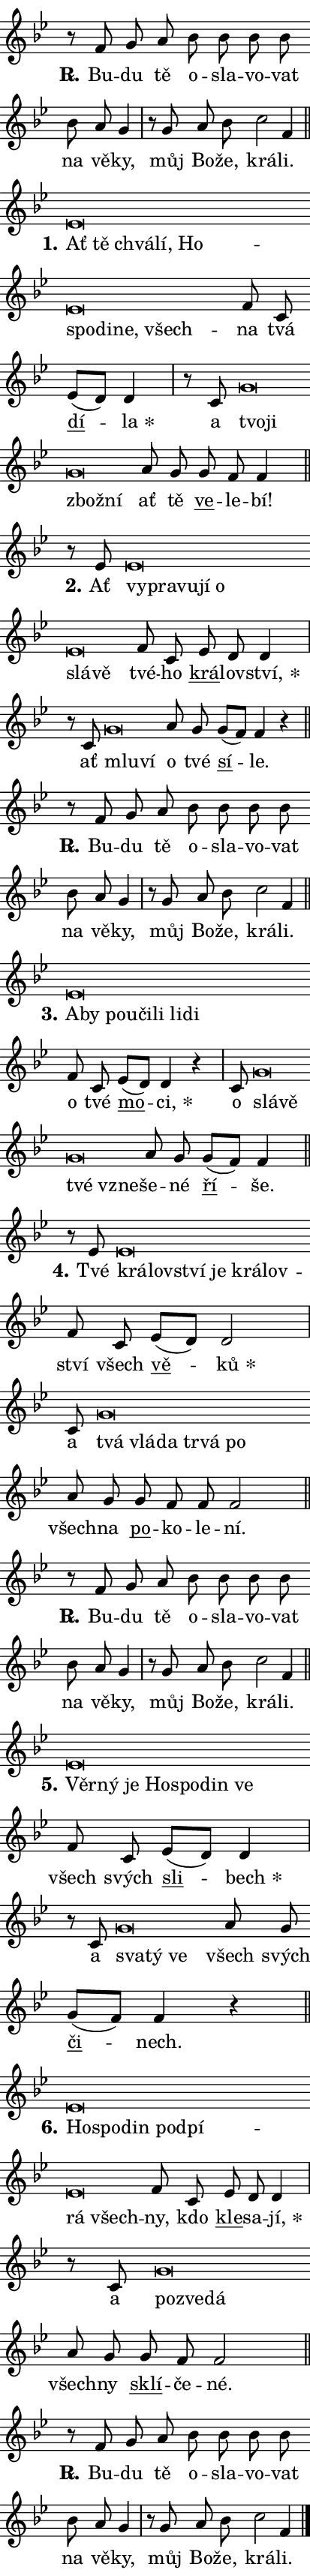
\version "2.24.0"
\header { tagline = "" }
\paper {
  indent = 0\cm
  top-margin = 0\cm
  right-margin = 0\cm
  bottom-margin = 0\cm
  left-margin = 0\cm
  paper-width = 7\cm
  page-breaking = #ly:one-page-breaking
  system-system-spacing.basic-distance = #11
  score-system-spacing.basic-distance = #11
  ragged-last = ##f
}


%% Author: Thomas Morley
%% https://lists.gnu.org/archive/html/lilypond-user/2020-05/msg00002.html
#(define (line-position grob)
"Returns position of @var[grob} in current system:
   @code{'start}, if at first time-step
   @code{'end}, if at last time-step
   @code{'middle} otherwise
"
  (let* ((col (ly:item-get-column grob))
         (ln (ly:grob-object col 'left-neighbor))
         (rn (ly:grob-object col 'right-neighbor))
         (col-to-check-left (if (ly:grob? ln) ln col))
         (col-to-check-right (if (ly:grob? rn) rn col))
         (break-dir-left
           (and
             (ly:grob-property col-to-check-left 'non-musical #f)
             (ly:item-break-dir col-to-check-left)))
         (break-dir-right
           (and
             (ly:grob-property col-to-check-right 'non-musical #f)
             (ly:item-break-dir col-to-check-right))))
        (cond ((eqv? 1 break-dir-left) 'start)
              ((eqv? -1 break-dir-right) 'end)
              (else 'middle))))

#(define (tranparent-at-line-position vctor)
  (lambda (grob)
  "Relying on @code{line-position} select the relevant enry from @var{vctor}.
Used to determine transparency,"
    (case (line-position grob)
      ((end) (not (vector-ref vctor 0)))
      ((middle) (not (vector-ref vctor 1)))
      ((start) (not (vector-ref vctor 2))))))

noteHeadBreakVisibility =
#(define-music-function (break-visibility)(vector?)
"Makes @code{NoteHead}s transparent relying on @var{break-visibility}"
#{
  \override NoteHead.transparent =
    #(tranparent-at-line-position break-visibility)
#})

#(define delete-ledgers-for-transparent-note-heads
  (lambda (grob)
    "Reads whether a @code{NoteHead} is transparent.
If so this @code{NoteHead} is removed from @code{'note-heads} from
@var{grob}, which is supposed to be @code{LedgerLineSpanner}.
As a result ledgers are not printed for this @code{NoteHead}"
    (let* ((nhds-array (ly:grob-object grob 'note-heads))
           (nhds-list
             (if (ly:grob-array? nhds-array)
                 (ly:grob-array->list nhds-array)
                 '()))
           ;; Relies on the transparent-property being done before
           ;; Staff.LedgerLineSpanner.after-line-breaking is executed.
           ;; This is fragile ...
           (to-keep
             (remove
               (lambda (nhd)
                 (ly:grob-property nhd 'transparent #f))
               nhds-list)))
      ;; TODO find a better method to iterate over grob-arrays, similiar
      ;; to filter/remove etc for lists
      ;; For now rebuilt from scratch
      (set! (ly:grob-object grob 'note-heads)  '())
      (for-each
        (lambda (nhd)
          (ly:pointer-group-interface::add-grob grob 'note-heads nhd))
        to-keep))))

hideNotes = {
  \noteHeadBreakVisibility #begin-of-line-visible
}
unHideNotes = {
  \noteHeadBreakVisibility #all-visible
}

% work-around for resetting accidentals
% https://lilypond.org/doc/v2.23/Documentation/notation/displaying-rhythms#unmetered-music
cadenzaMeasure = {
  \cadenzaOff
  \partial 1024 s1024
  \cadenzaOn
}

#(define-markup-command (accent layout props text) (markup?)
  "Underline accented syllable"
  (interpret-markup layout props
    #{\markup \override #'(offset . 4.3) \underline { #text }#}))

responsum = \markup \concat {
  "R" \hspace #-1.05 \path #0.1 #'((moveto 0 0.07) (lineto 0.9 0.8)) \hspace #0.05 "."
}

\layout {
    \context {
        \Staff
        \remove "Time_signature_engraver"
        \override LedgerLineSpanner.after-line-breaking = #delete-ledgers-for-transparent-note-heads
    }
    \context {
        \Voice {
            \override NoteHead.output-attributes = #'((class . "notehead"))
            \override Hairpin.height = #0.55
        }
    }
    \context {
        \Lyrics {
            \override StanzaNumber.output-attributes = #'((class . "stanzanumber"))
            \override LyricSpace.minimum-distance = #0.9
            \override LyricText.font-name = #"TeX Gyre Schola"
            \override LyricText.font-size = 1
            \override StanzaNumber.font-name = #"TeX Gyre Schola Bold"
            \override StanzaNumber.font-size = 1
        }
    }
}

% magnetic-lyrics.ily
%
%   written by
%     Jean Abou Samra <jean@abou-samra.fr>
%     Werner Lemberg <wl@gnu.org>
%
%   adapted by
%     Jiri Hon <jiri.hon@gmail.com>
%
% Version 2022-Apr-15

% https://www.mail-archive.com/lilypond-user@gnu.org/msg149350.html

#(define (Left_hyphen_pointer_engraver context)
   "Collect syllable-hyphen-syllable occurrences in lyrics and store
them in properties.  This engraver only looks to the left.  For
example, if the lyrics input is @code{foo -- bar}, it does the
following.

@itemize @bullet
@item
Set the @code{text} property of the @code{LyricHyphen} grob between
@q{foo} and @q{bar} to @code{foo}.

@item
Set the @code{left-hyphen} property of the @code{LyricText} grob with
text @q{foo} to the @code{LyricHyphen} grob between @q{foo} and
@q{bar}.
@end itemize

Use this auxiliary engraver in combination with the
@code{lyric-@/text::@/apply-@/magnetic-@/offset!} hook."
   (let ((hyphen #f)
         (text #f))
     (make-engraver
      (acknowledgers
       ((lyric-syllable-interface engraver grob source-engraver)
        (set! text grob)))
      (end-acknowledgers
       ((lyric-hyphen-interface engraver grob source-engraver)
        ;(when (not (grob::has-interface grob 'lyric-space-interface))
          (set! hyphen grob)));)
      ((stop-translation-timestep engraver)
       (when (and text hyphen)
         (ly:grob-set-object! text 'left-hyphen hyphen))
       (set! text #f)
       (set! hyphen #f)))))

#(define (lyric-text::apply-magnetic-offset! grob)
   "If the space between two syllables is less than the value in
property @code{LyricText@/.details@/.squash-threshold}, move the right
syllable to the left so that it gets concatenated with the left
syllable.

Use this function as a hook for
@code{LyricText@/.after-@/line-@/breaking} if the
@code{Left_@/hyphen_@/pointer_@/engraver} is active."
   (let ((hyphen (ly:grob-object grob 'left-hyphen #f)))
     (when hyphen
       (let ((left-text (ly:spanner-bound hyphen LEFT)))
         (when (grob::has-interface left-text 'lyric-syllable-interface)
           (let* ((common (ly:grob-common-refpoint grob left-text X))
                  (this-x-ext (ly:grob-extent grob common X))
                  (left-x-ext
                   (begin
                     ;; Trigger magnetism for left-text.
                     (ly:grob-property left-text 'after-line-breaking)
                     (ly:grob-extent left-text common X)))
                  ;; `delta` is the gap width between two syllables.
                  (delta (- (interval-start this-x-ext)
                            (interval-end left-x-ext)))
                  (details (ly:grob-property grob 'details))
                  (threshold (assoc-get 'squash-threshold details 0.2)))
             (when (< delta threshold)
               (let* (;; We have to manipulate the input text so that
                      ;; ligatures crossing syllable boundaries are not
                      ;; disabled.  For languages based on the Latin
                      ;; script this is essentially a beautification.
                      ;; However, for non-Western scripts it can be a
                      ;; necessity.
                      (lt (ly:grob-property left-text 'text))
                      (rt (ly:grob-property grob 'text))
                      (is-space (grob::has-interface hyphen 'lyric-space-interface))
                      (space (if is-space " " ""))
                      (space-markup (grob-interpret-markup grob " "))
                      (space-size (interval-length (ly:stencil-extent space-markup X)))
                      (extra-delta (if is-space space-size 0))
                      ;; Append new syllable.
                      (ltrt-space (if (and (string? lt) (string? rt))
                                (string-append lt space rt)
                                (make-concat-markup (list lt space rt))))
                      ;; Right-align `ltrt` to the right side.
                      (ltrt-space-markup (grob-interpret-markup
                               grob
                               (make-translate-markup
                                (cons (interval-length this-x-ext) 0)
                                (make-right-align-markup ltrt-space)))))
                 (begin
                   ;; Don't print `left-text`.
                   (ly:grob-set-property! left-text 'stencil #f)
                   ;; Set text and stencil (which holds all collected
                   ;; syllables so far) and shift it to the left.
                   (ly:grob-set-property! grob 'text ltrt-space)
                   (ly:grob-set-property! grob 'stencil ltrt-space-markup)
                   (ly:grob-translate-axis! grob (- (- delta extra-delta)) X))))))))))


#(define (lyric-hyphen::displace-bounds-first grob)
   ;; Make very sure this callback isn't triggered too early.
   (let ((left (ly:spanner-bound grob LEFT))
         (right (ly:spanner-bound grob RIGHT)))
     (ly:grob-property left 'after-line-breaking)
     (ly:grob-property right 'after-line-breaking)
     (ly:lyric-hyphen::print grob)))

squashThreshold = #0.4

\layout {
  \context {
    \Lyrics
    \consists #Left_hyphen_pointer_engraver
    \override LyricText.after-line-breaking =
      #lyric-text::apply-magnetic-offset!
    \override LyricHyphen.stencil = #lyric-hyphen::displace-bounds-first
    \override LyricText.details.squash-threshold = \squashThreshold
    \override LyricHyphen.minimum-distance = 0
    \override LyricHyphen.minimum-length = \squashThreshold
  }
}

squash = \override LyricText.details.squash-threshold = 9999
unSquash = \override LyricText.details.squash-threshold = \squashThreshold

left = \override LyricText.self-alignment-X = #LEFT
unLeft = \revert LyricText.self-alignment-X

starOffset = #(lambda (grob) 
                (let ((x_offset (ly:self-alignment-interface::aligned-on-x-parent grob)))
                  (if (= x_offset 0) 0 (+ x_offset 1.2))))

star = #(define-music-function (syllable)(string?)
"Append star separator at the end of a syllable"
#{
  \once \override LyricText.X-offset = #starOffset
  \lyricmode { \markup {
    #syllable
    \override #'((font-name . "TeX Gyre Schola Bold")) \hspace #0.2 \lower #0.65 \larger "*"
  } }
#})

starAccent = #(define-music-function (syllable)(string?)
"Append star separator at the end of a syllable and make accent"
#{
  \once \override LyricText.X-offset = #starOffset
  \lyricmode { \markup {
    \accent #syllable
    \override #'((font-name . "TeX Gyre Schola Bold")) \hspace #0.2 \lower #0.65 \larger "*"
  } }
#})

breath = #(define-music-function (syllable)(string?)
"Append breathing indicator at the end of a syllable"
#{
  \lyricmode { \markup { #syllable "+" } }
#})

optionalBreath = #(define-music-function (syllable)(string?)
"Append optional breathing indicator at the end of a syllable"
#{
  \lyricmode { \markup { #syllable "(+)" } }
#})


\score {
    <<
        \new Voice = "melody" { \cadenzaOn \key bes \major \relative { r8 f' g a bes bes bes bes \bar "" bes a g4 \cadenzaMeasure \bar "|" r8 g a bes \bar "" c2 f,4 \cadenzaMeasure \bar "||" \break } }
        \new Lyrics \lyricsto "melody" { \lyricmode { \set stanza = \responsum
Bu -- du tě o -- sla -- vo -- vat na vě -- ky, můj Bo -- že, krá -- li. } }
    >>
    \layout {}
}

\score {
    <<
        \new Voice = "melody" { \cadenzaOn \key bes \major \relative { es'\breve*1/16 \hideNotes \breve*1/16 \bar "" \breve*1/16 \bar "" \breve*1/16 \bar "" \breve*1/16 \bar "" \breve*1/16 \bar "" \breve*1/16 \bar "" \breve*1/16 \breve*1/16 \bar "" \unHideNotes f8 c \bar "" es[( d)] d4 \cadenzaMeasure \bar "|" r8 c8 g'\breve*1/16 \hideNotes \breve*1/16 \bar "" \breve*1/16 \breve*1/16 \bar "" \unHideNotes a8 g \bar "" g f f4 \cadenzaMeasure \bar "||" \break } }
        \new Lyrics \lyricsto "melody" { \lyricmode { \set stanza = "1."
\left Ať \squash tě chvá -- lí, Ho -- spo -- di -- ne, všech -- \unLeft \unSquash na tvá \markup \accent dí -- \star la a \left tvo -- \squash ji zbož -- ní \unLeft \unSquash ať tě \markup \accent ve -- le -- bí! } }
    >>
    \layout {}
}

\score {
    <<
        \new Voice = "melody" { \cadenzaOn \key bes \major \relative { r8 es'8 es\breve*1/16 \hideNotes \breve*1/16 \bar "" \breve*1/16 \bar "" \breve*1/16 \bar "" \breve*1/16 \bar "" \breve*1/16 \breve*1/16 \bar "" \unHideNotes f8 c \bar "" es d d4 \cadenzaMeasure \bar "|" r8 c8 g'\breve*1/16 \hideNotes \breve*1/16 \bar "" \unHideNotes a8 g \bar "" g[( f)] f4 r \cadenzaMeasure \bar "||" \break } }
        \new Lyrics \lyricsto "melody" { \lyricmode { \set stanza = "2."
Ať \left vy -- \squash pra -- vu -- jí o slá -- vě \unLeft \unSquash tvé -- ho \markup \accent krá -- lov -- \star ství, ať \left mlu -- \squash ví \unLeft \unSquash o tvé \markup \accent sí -- le. } }
    >>
    \layout {}
}

\score {
    <<
        \new Voice = "melody" { \cadenzaOn \key bes \major \relative { r8 f' g a bes bes bes bes \bar "" bes a g4 \cadenzaMeasure \bar "|" r8 g a bes \bar "" c2 f,4 \cadenzaMeasure \bar "||" \break } }
        \new Lyrics \lyricsto "melody" { \lyricmode { \set stanza = \responsum
Bu -- du tě o -- sla -- vo -- vat na vě -- ky, můj Bo -- že, krá -- li. } }
    >>
    \layout {}
}

\score {
    <<
        \new Voice = "melody" { \cadenzaOn \key bes \major \relative { es'\breve*1/16 \hideNotes \breve*1/16 \bar "" \breve*1/16 \bar "" \breve*1/16 \bar "" \breve*1/16 \bar "" \breve*1/16 \bar "" \breve*1/16 \breve*1/16 \bar "" \unHideNotes f8 c \bar "" es[( d)] d4 r \cadenzaMeasure \bar "|" c8 g'\breve*1/16 \hideNotes \breve*1/16 \bar "" \breve*1/16 \breve*1/16 \bar "" \unHideNotes a8 g \bar "" g[( f)] f4 \cadenzaMeasure \bar "||" \break } }
        \new Lyrics \lyricsto "melody" { \lyricmode { \set stanza = "3."
\left A -- \squash by po -- u -- či -- li li -- di \unLeft \unSquash o tvé \markup \accent mo -- \star ci, o \left slá -- \squash vě tvé vzne -- \unLeft \unSquash še -- né \markup \accent ří -- še. } }
    >>
    \layout {}
}

\score {
    <<
        \new Voice = "melody" { \cadenzaOn \key bes \major \relative { r8 es'8 es\breve*1/16 \hideNotes \breve*1/16 \bar "" \breve*1/16 \bar "" \breve*1/16 \bar "" \breve*1/16 \breve*1/16 \bar "" \unHideNotes f8 c \bar "" es[( d)] d2 \cadenzaMeasure \bar "|" c8 g'\breve*1/16 \hideNotes \breve*1/16 \bar "" \breve*1/16 \bar "" \breve*1/16 \bar "" \breve*1/16 \breve*1/16 \bar "" \unHideNotes a8 g \bar "" g f f f2 \cadenzaMeasure \bar "||" \break } }
        \new Lyrics \lyricsto "melody" { \lyricmode { \set stanza = "4."
Tvé \left krá -- \squash lov -- ství je krá -- lov -- \unLeft \unSquash ství všech \markup \accent vě -- \star ků a \left tvá \squash vlá -- da tr -- vá po \unLeft \unSquash všech -- na \markup \accent po -- ko -- le -- ní. } }
    >>
    \layout {}
}

\score {
    <<
        \new Voice = "melody" { \cadenzaOn \key bes \major \relative { r8 f' g a bes bes bes bes \bar "" bes a g4 \cadenzaMeasure \bar "|" r8 g a bes \bar "" c2 f,4 \cadenzaMeasure \bar "||" \break } }
        \new Lyrics \lyricsto "melody" { \lyricmode { \set stanza = \responsum
Bu -- du tě o -- sla -- vo -- vat na vě -- ky, můj Bo -- že, krá -- li. } }
    >>
    \layout {}
}

\score {
    <<
        \new Voice = "melody" { \cadenzaOn \key bes \major \relative { es'\breve*1/16 \hideNotes \breve*1/16 \bar "" \breve*1/16 \bar "" \breve*1/16 \bar "" \breve*1/16 \bar "" \breve*1/16 \breve*1/16 \bar "" \unHideNotes f8 c \bar "" es[( d)] d4 \cadenzaMeasure \bar "|" r8 c8 g'\breve*1/16 \hideNotes \breve*1/16 \breve*1/16 \bar "" \unHideNotes a8 g \bar "" g[( f)] f4 r \cadenzaMeasure \bar "||" \break } }
        \new Lyrics \lyricsto "melody" { \lyricmode { \set stanza = "5."
\left Věr -- \squash ný je Ho -- spo -- din ve \unLeft \unSquash všech svých \markup \accent sli -- \star bech a \left sva -- \squash tý ve \unLeft \unSquash všech svých \markup \accent či -- nech. } }
    >>
    \layout {}
}

\score {
    <<
        \new Voice = "melody" { \cadenzaOn \key bes \major \relative { es'\breve*1/16 \hideNotes \breve*1/16 \bar "" \breve*1/16 \bar "" \breve*1/16 \bar "" \breve*1/16 \bar "" \breve*1/16 \breve*1/16 \bar "" \unHideNotes f8 c \bar "" es d d4 \cadenzaMeasure \bar "|" r8 c8 g'\breve*1/16 \hideNotes \breve*1/16 \breve*1/16 \bar "" \unHideNotes a8 g \bar "" g f f2 \cadenzaMeasure \bar "||" \break } }
        \new Lyrics \lyricsto "melody" { \lyricmode { \set stanza = "6."
\left Ho -- \squash spo -- din pod -- pí -- rá všech -- \unLeft \unSquash ny, kdo \markup \accent kle -- sa -- \star jí, a \left po -- \squash zve -- dá \unLeft \unSquash všech -- ny \markup \accent sklí -- če -- né. } }
    >>
    \layout {}
}

\score {
    <<
        \new Voice = "melody" { \cadenzaOn \key bes \major \relative { r8 f' g a bes bes bes bes \bar "" bes a g4 \cadenzaMeasure \bar "|" r8 g a bes \bar "" c2 f,4 \cadenzaMeasure \bar "||" \break } \bar "|." }
        \new Lyrics \lyricsto "melody" { \lyricmode { \set stanza = \responsum
Bu -- du tě o -- sla -- vo -- vat na vě -- ky, můj Bo -- že, krá -- li. } }
    >>
    \layout {}
}
